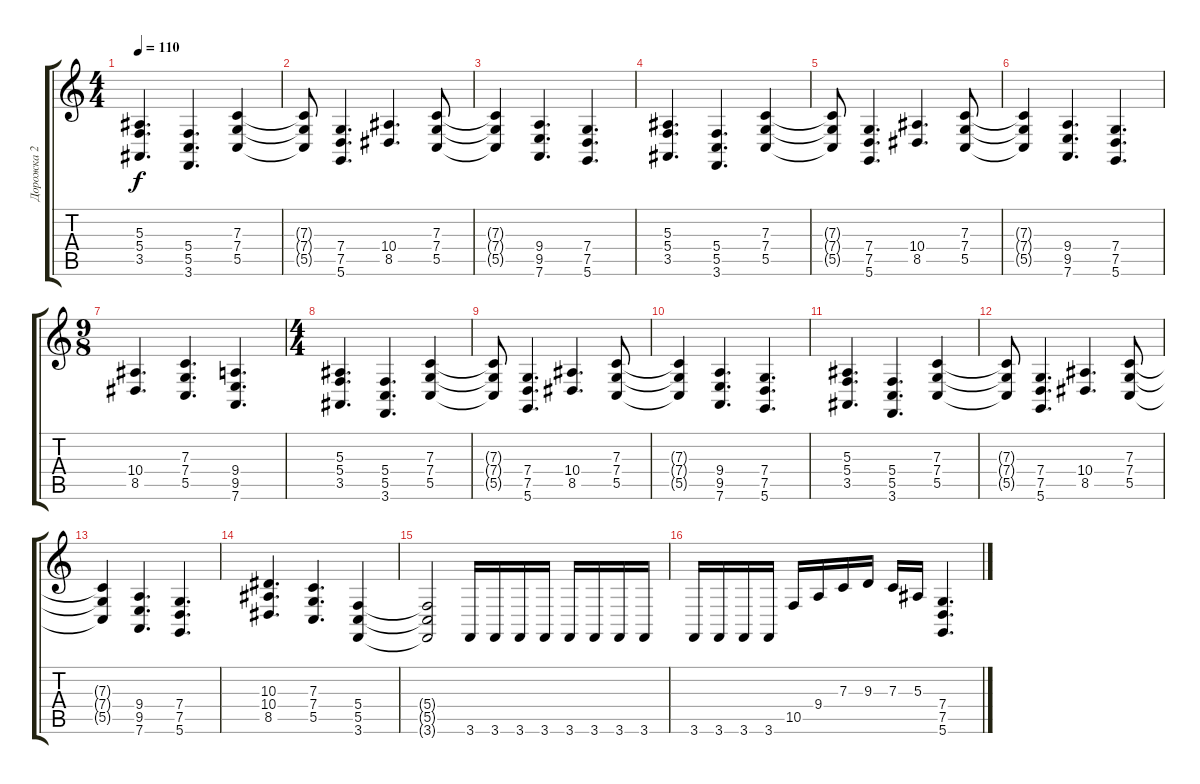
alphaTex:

\track ("Дорожка 2" "Дорожка 2") {instrument stringensemble1}
\staff {score tabs}
\tuning (D4 A3 F3 C3 G2 D2) {hide}
\ts (4 4)
\tempo 110
\clef g2
\ks c
(5.3 5.4 3.5).4{d dy f} (5.4 5.5 3.6).4{d} (7.3 7.4 5.5).4 |
(7.3{t} 7.4{t} 5.5{t}).8 (7.4 7.5 5.6).4{d} (10.4 8.5).4{d} (7.3 7.4 5.5).8 |
(7.3{t} 7.4{t} 5.5{t}).4 (9.4 9.5 7.6).4{d} (7.4 7.5 5.6).4{d} |
(5.3 5.4 3.5).4{d} (5.4 5.5 3.6).4{d} (7.3 7.4 5.5).4 |
(7.3{t} 7.4{t} 5.5{t}).8 (7.4 7.5 5.6).4{d} (10.4 8.5).4{d} (7.3 7.4 5.5).8 |
(7.3{t} 7.4{t} 5.5{t}).4 (9.4 9.5 7.6).4{d} (7.4 7.5 5.6).4{d} |
\ts (9 8)
(10.4 8.5).4{d} (7.3 7.4 5.5).4{d} (9.4 9.5 7.6).4{d} |
\ts (4 4)
(5.3 5.4 3.5).4{d} (5.4 5.5 3.6).4{d} (7.3 7.4 5.5).4 |
(7.3{t} 7.4{t} 5.5{t}).8 (7.4 7.5 5.6).4{d} (10.4 8.5).4{d} (7.3 7.4 5.5).8 |
(7.3{t} 7.4{t} 5.5{t}).4 (9.4 9.5 7.6).4{d} (7.4 7.5 5.6).4{d} |
(5.3 5.4 3.5).4{d} (5.4 5.5 3.6).4{d} (7.3 7.4 5.5).4 |
(7.3{t} 7.4{t} 5.5{t}).8 (7.4 7.5 5.6).4{d} (10.4 8.5).4{d} (7.3 7.4 5.5).8 |
(7.3{t} 7.4{t} 5.5{t}).4 (9.4 9.5 7.6).4{d} (7.4 7.5 5.6).4{d} |
(10.3 10.4 8.5).4{d} (7.3 7.4 5.5).4{d} (5.4 5.5 3.6).4 |
(5.4{t} 5.5{t} 3.6{t}).2 3.6.16 3.6.16 3.6.16 3.6.16 3.6.16 3.6.16 3.6.16 3.6.16 |
3.6.16 3.6.16 3.6.16 3.6.16 10.5.16 9.4.16 7.3.16 9.3.16 7.3.16 5.3.16 (7.4 7.5 5.6).4{d}
